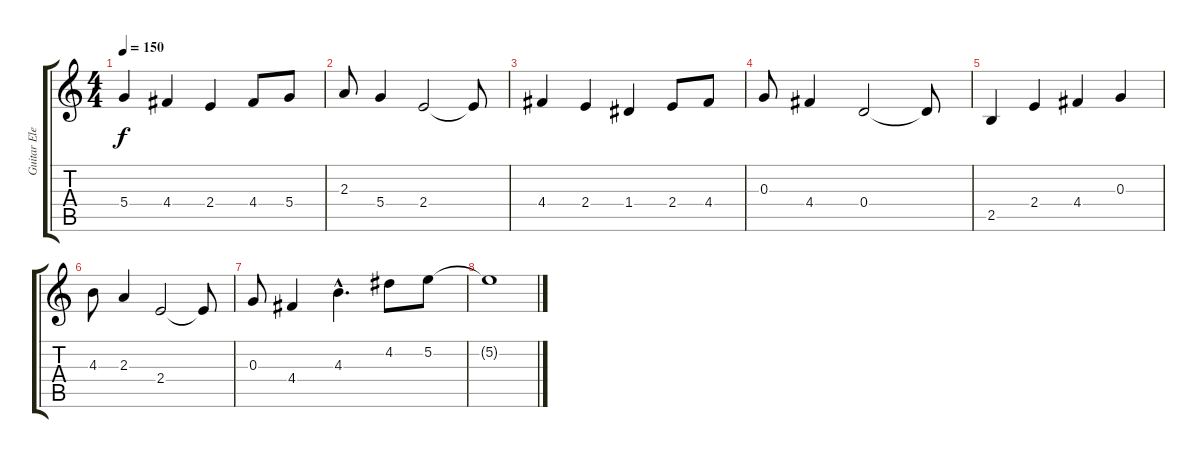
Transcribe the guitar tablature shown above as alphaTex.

\track ("Guitar Electric" "Guitar Ele") {instrument electricguitarclean}
\staff {score tabs}
\tuning (E4 B3 G3 D3 A2 E2) {hide}
\ts (4 4)
\tempo 150
\clef g2
\ks c
5.4.4{dy f} 4.4.4 2.4.4 4.4.8 5.4.8 |
2.3.8 5.4.4 2.4.2 2.4{t}.8 |
4.4.4 2.4.4 1.4.4 2.4.8 4.4.8 |
0.3.8 4.4.4 0.4.2 0.4{t}.8 |
2.5.4 2.4.4 4.4.4 0.3.4 |
4.3.8 2.3.4 2.4.2 2.4{t}.8 |
0.3.8 4.4.4 4.3{hac}.4{d} 4.2.8 5.2.8 |
5.2{t}.1
